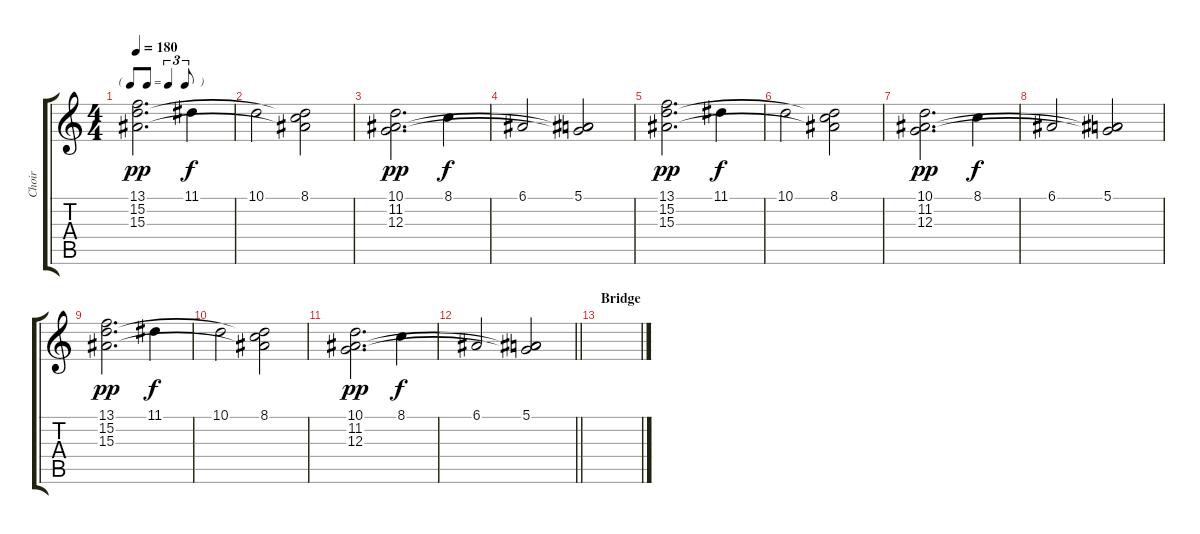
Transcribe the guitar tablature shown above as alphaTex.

\track ("Choir" "Choir") {instrument pad4choir}
\staff {score tabs}
\tuning (E4 B3 G3 D3 A2 E2) {hide}
\ts (4 4)
\tf triplet8th
\tempo 180
\clef g2
\ks c
(13.1 15.2 15.3).2{d dy pp} 11.1.4{dy f} |
10.1.2 (8.1 15.2{t} 15.3{t}).2 |
(10.1 11.2 12.3).2{d dy pp} 8.1.4{dy f} |
6.1.2 (5.1 11.2{t} 12.3{t}).2 |
(13.1 15.2 15.3).2{d dy pp} 11.1.4{dy f} |
10.1.2 (8.1 15.2{t} 15.3{t}).2 |
(10.1 11.2 12.3).2{d dy pp} 8.1.4{dy f} |
6.1.2 (5.1 11.2{t} 12.3{t}).2 |
(13.1 15.2 15.3).2{d dy pp} 11.1.4{dy f} |
10.1.2 (8.1 15.2{t} 15.3{t}).2 |
(10.1 11.2 12.3).2{d dy pp} 8.1.4{dy f} |
\barLineRight lightlight
6.1.2 (5.1 11.2{t} 12.3{t}).2 |
\section ("" "Bridge")
